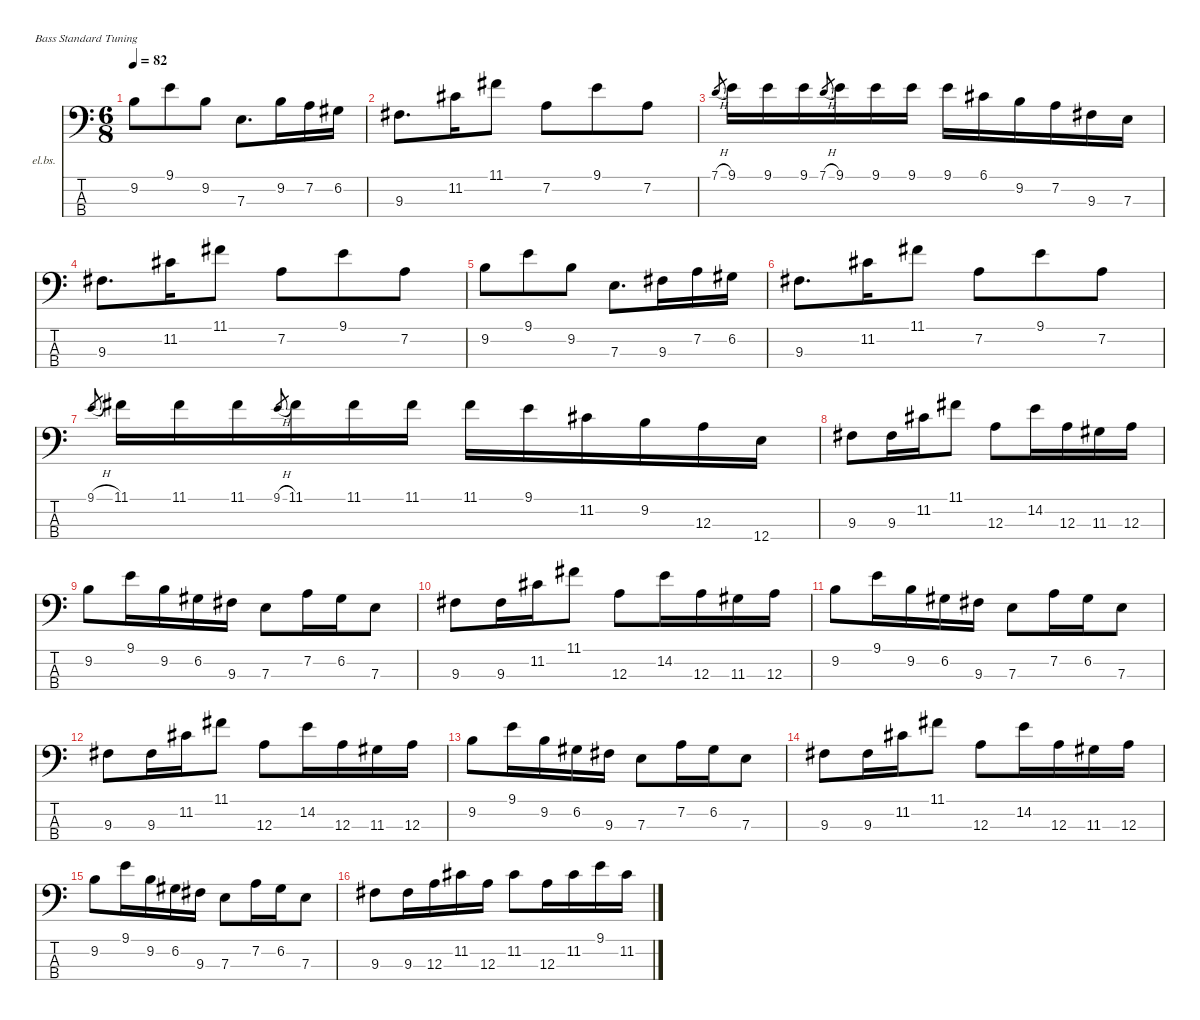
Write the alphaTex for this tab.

\defaultSystemsLayout 4
\hideDynamics
\bracketExtendMode nobrackets
\firstSystemTrackNameOrientation horizontal
\otherSystemsTrackNameOrientation horizontal
\track ("Bass" "el.bs.") {instrument electricbasspick}
\staff {score tabs}
\tuning (G2 D2 A1 E1)
\ts (6 8)
\tempo 82
\clef f4
\ks c
9.2.8{dy f} 9.1.8 9.2.8 7.3.8{d} 9.2.16 7.2.16 6.2{acc #}.16 |
9.3{acc #}.8{d} 11.2{acc #}.16 11.1{acc #}.8 7.2.8 9.1.8 7.2.8 |
7.1{h}.8{gr dy mf} 9.1.16{dy f} 9.1.16 9.1.16 7.1{h}.8{gr dy mf} 9.1.16{dy f} 9.1.16 9.1.16 9.1.16 6.1{acc #}.16 9.2.16 7.2.16 9.3{acc #}.16 7.3.16 |
9.3{acc #}.8{d} 11.2{acc #}.16 11.1{acc #}.8 7.2.8 9.1.8 7.2.8 |
9.2.8 9.1.8 9.2.8 7.3.8{d} 9.3{acc #}.16 7.2.16 6.2{acc #}.16 |
9.3{acc #}.8{d} 11.2{acc #}.16 11.1{acc #}.8 7.2.8 9.1.8 7.2.8 |
9.1{h}.8{gr dy mf} 11.1{acc #}.16{dy f} 11.1{acc #}.16 11.1{acc #}.16 9.1{h}.8{gr dy mf} 11.1{acc #}.16{dy f} 11.1{acc #}.16 11.1{acc #}.16 11.1{acc #}.16 9.1.16 11.2{acc #}.16 9.2.16 12.3.16 12.4.16 |
9.3{acc #}.8 9.3{acc #}.16 11.2{acc #}.16 11.1{acc #}.8 12.3.8 14.2.16 12.3.16 11.3{acc #}.16 12.3.16 |
9.2.8 9.1.16 9.2.16 6.2{acc #}.16 9.3{acc #}.16 7.3.8 7.2.16 6.2{acc #}.16 7.3.8 |
9.3{acc #}.8 9.3{acc #}.16 11.2{acc #}.16 11.1{acc #}.8 12.3.8 14.2.16 12.3.16 11.3{acc #}.16 12.3.16 |
9.2.8 9.1.16 9.2.16 6.2{acc #}.16 9.3{acc #}.16 7.3.8 7.2.16 6.2{acc #}.16 7.3.8 |
9.3{acc #}.8 9.3{acc #}.16 11.2{acc #}.16 11.1{acc #}.8 12.3.8 14.2.16 12.3.16 11.3{acc #}.16 12.3.16 |
9.2.8 9.1.16 9.2.16 6.2{acc #}.16 9.3{acc #}.16 7.3.8 7.2.16 6.2{acc #}.16 7.3.8 |
9.3{acc #}.8 9.3{acc #}.16 11.2{acc #}.16 11.1{acc #}.8 12.3.8 14.2.16 12.3.16 11.3{acc #}.16 12.3.16 |
9.2.8 9.1.16 9.2.16 6.2{acc #}.16 9.3{acc #}.16 7.3.8 7.2.16 6.2{acc #}.16 7.3.8 |
9.3{acc #}.8 9.3{acc #}.16 12.3.16 11.2{acc #}.16 12.3.16 11.2{acc #}.8 12.3.16 11.2{acc #}.16 9.1.16 11.2{acc #}.16
